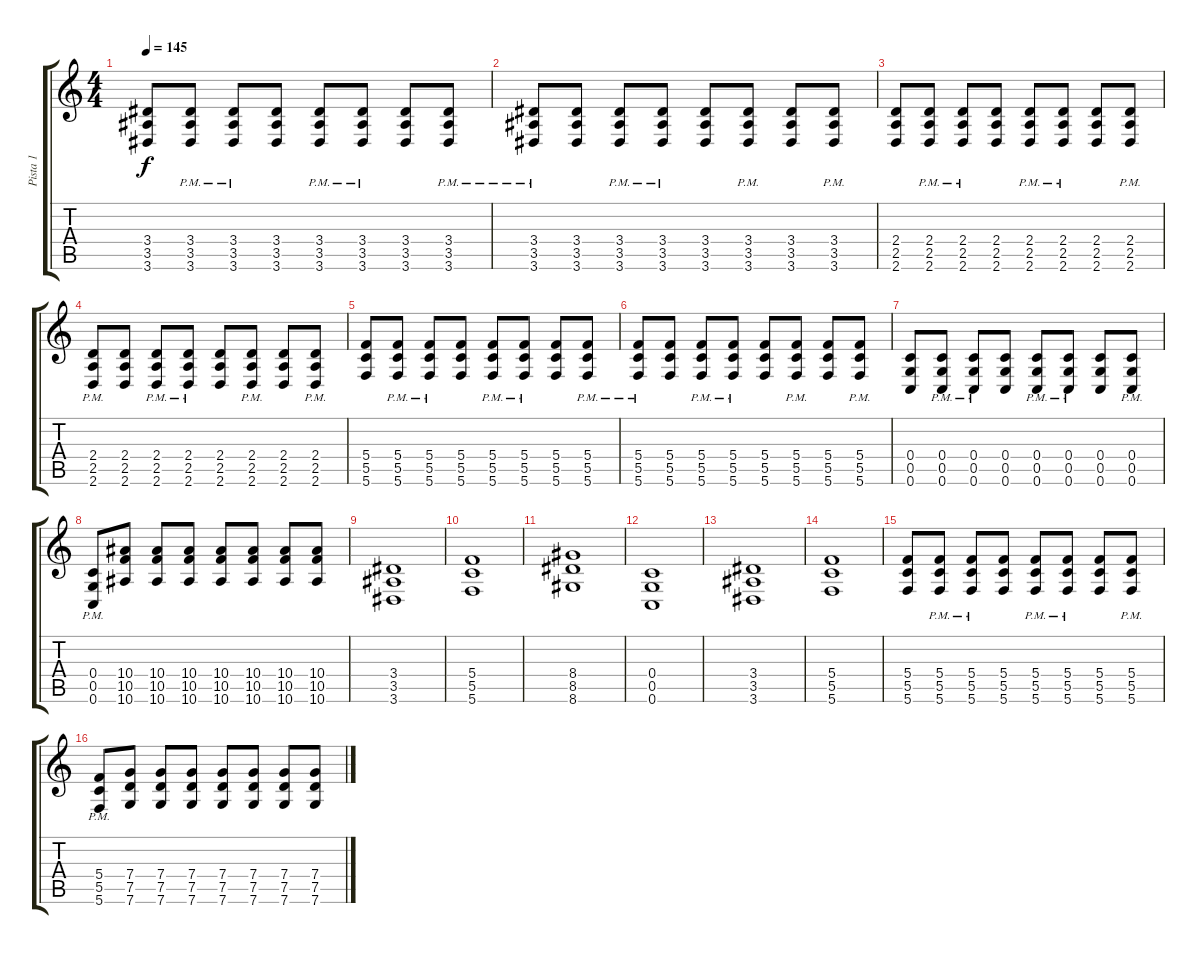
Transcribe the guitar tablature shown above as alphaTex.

\track ("Pista 1" "Pista 1") {instrument distortionguitar}
\staff {score tabs}
\tuning (D4 A3 F3 C3 G2 C2) {hide}
\ts (4 4)
\tempo 145
\clef g2
\ks c
(3.4 3.5 3.6).8{dy f} (3.4{pm} 3.5{pm} 3.6{pm}).8 (3.4{pm} 3.5{pm} 3.6{pm}).8 (3.4 3.5 3.6).8 (3.4{pm} 3.5{pm} 3.6{pm}).8 (3.4{pm} 3.5{pm} 3.6{pm}).8 (3.4 3.5 3.6).8 (3.4{pm} 3.5{pm} 3.6{pm}).8 |
(3.4{pm} 3.5{pm} 3.6{pm}).8 (3.4 3.5 3.6).8 (3.4{pm} 3.5{pm} 3.6{pm}).8 (3.4{pm} 3.5{pm} 3.6{pm}).8 (3.4 3.5 3.6).8 (3.4{pm} 3.5{pm} 3.6{pm}).8 (3.4 3.5 3.6).8 (3.4{pm} 3.5{pm} 3.6{pm}).8 |
(2.4 2.5 2.6).8 (2.4{pm} 2.5{pm} 2.6{pm}).8 (2.4{pm} 2.5{pm} 2.6{pm}).8 (2.4 2.5 2.6).8 (2.4{pm} 2.5{pm} 2.6{pm}).8 (2.4{pm} 2.5{pm} 2.6{pm}).8 (2.4 2.5 2.6).8 (2.4{pm} 2.5{pm} 2.6{pm}).8 |
(2.4{pm} 2.5{pm} 2.6{pm}).8 (2.4 2.5 2.6).8 (2.4{pm} 2.5{pm} 2.6{pm}).8 (2.4{pm} 2.5{pm} 2.6{pm}).8 (2.4 2.5 2.6).8 (2.4{pm} 2.5{pm} 2.6{pm}).8 (2.4 2.5 2.6).8 (2.4{pm} 2.5{pm} 2.6{pm}).8 |
(5.4 5.5 5.6).8 (5.4{pm} 5.5{pm} 5.6{pm}).8 (5.4{pm} 5.5{pm} 5.6{pm}).8 (5.4 5.5 5.6).8 (5.4{pm} 5.5{pm} 5.6{pm}).8 (5.4{pm} 5.5{pm} 5.6{pm}).8 (5.4 5.5 5.6).8 (5.4{pm} 5.5{pm} 5.6{pm}).8 |
(5.4{pm} 5.5{pm} 5.6{pm}).8 (5.4 5.5 5.6).8 (5.4{pm} 5.5{pm} 5.6{pm}).8 (5.4{pm} 5.5{pm} 5.6{pm}).8 (5.4 5.5 5.6).8 (5.4{pm} 5.5{pm} 5.6{pm}).8 (5.4 5.5 5.6).8 (5.4{pm} 5.5{pm} 5.6{pm}).8 |
(0.4 0.5 0.6).8 (0.4{pm} 0.5{pm} 0.6{pm}).8 (0.4{pm} 0.5{pm} 0.6{pm}).8 (0.4 0.5 0.6).8 (0.4{pm} 0.5{pm} 0.6{pm}).8 (0.4{pm} 0.5{pm} 0.6{pm}).8 (0.4 0.5 0.6).8 (0.4{pm} 0.5{pm} 0.6{pm}).8 |
(0.4{pm} 0.5{pm} 0.6{pm}).8 (10.4 10.5 10.6).8 (10.4 10.5 10.6).8 (10.4 10.5 10.6).8 (10.4 10.5 10.6).8 (10.4 10.5 10.6).8 (10.4 10.5 10.6).8 (10.4 10.5 10.6).8 |
(3.4 3.5 3.6).1 |
(5.4 5.5 5.6).1 |
(8.4 8.5 8.6).1 |
(0.4 0.5 0.6).1 |
(3.4 3.5 3.6).1 |
(5.4 5.5 5.6).1 |
(5.4 5.5 5.6).8 (5.4{pm} 5.5{pm} 5.6{pm}).8 (5.4{pm} 5.5{pm} 5.6{pm}).8 (5.4 5.5 5.6).8 (5.4{pm} 5.5{pm} 5.6{pm}).8 (5.4{pm} 5.5{pm} 5.6{pm}).8 (5.4 5.5 5.6).8 (5.4{pm} 5.5{pm} 5.6{pm}).8 |
(5.4{pm} 5.5{pm} 5.6{pm}).8 (7.4 7.5 7.6).8 (7.4 7.5 7.6).8 (7.4 7.5 7.6).8 (7.4 7.5 7.6).8 (7.4 7.5 7.6).8 (7.4 7.5 7.6).8 (7.4 7.5 7.6).8
